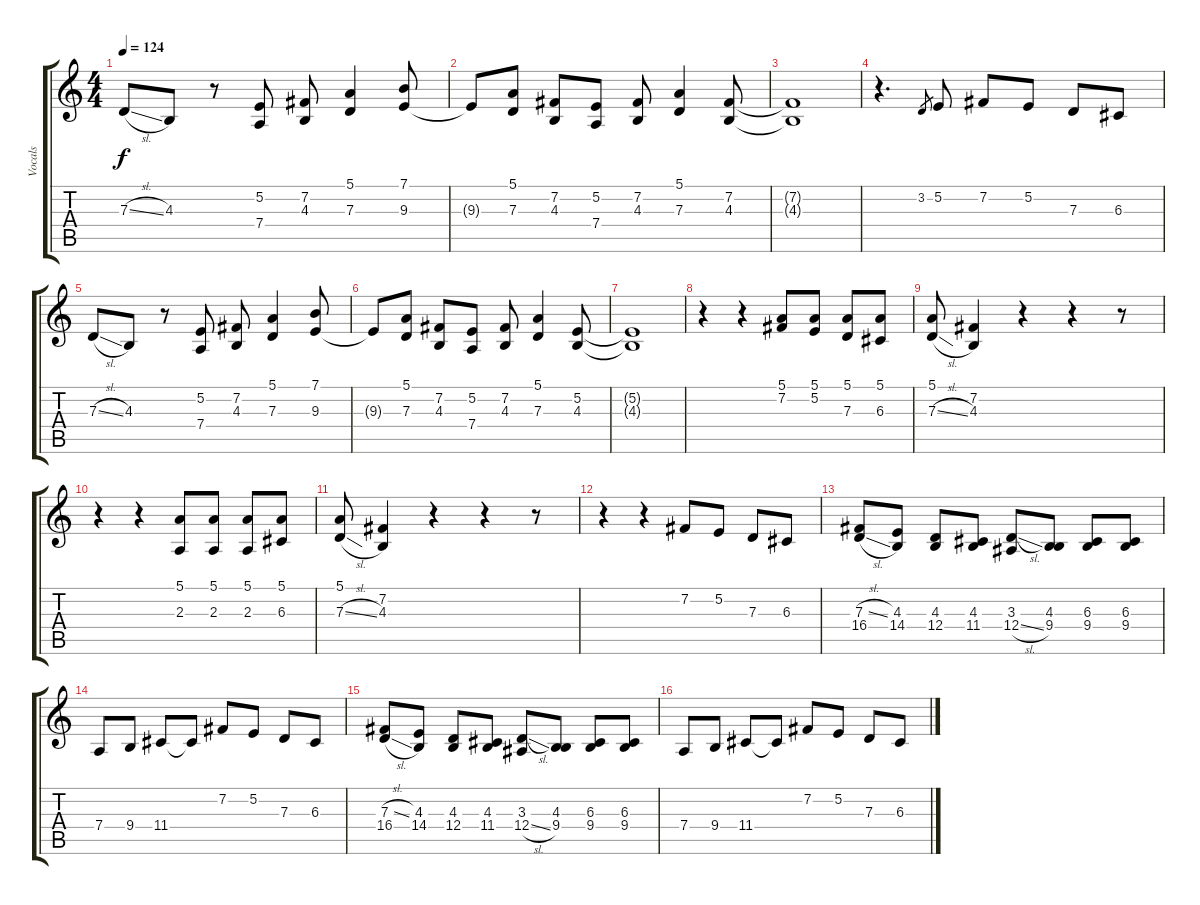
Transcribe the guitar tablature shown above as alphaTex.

\track ("Vocals" "Vocals") {instrument fiddle}
\staff {score tabs}
\tuning (E4 B3 G3 D3 A2 E2) {hide}
\ts (4 4)
\tempo 124
\clef g2
\ks c
7.3{sl}.8{dy f} 4.3.8 r.8 (5.2 7.4).8 (7.2 4.3).8 (5.1 7.3).4 (7.1 9.3).8 |
9.3{t}.8 (5.1 7.3).8 (7.2 4.3).8 (5.2 7.4).8 (7.2 4.3).8 (5.1 7.3).4 (7.2 4.3).8 |
(7.2{t} 4.3{t}).1 |
r.4{d} 3.2.8{gr} 5.2.8 7.2.8 5.2.8 7.3.8 6.3.8 |
7.3{sl}.8 4.3.8 r.8 (5.2 7.4).8 (7.2 4.3).8 (5.1 7.3).4 (7.1 9.3).8 |
9.3{t}.8 (5.1 7.3).8 (7.2 4.3).8 (5.2 7.4).8 (7.2 4.3).8 (5.1 7.3).4 (5.2 4.3).8 |
(5.2{t} 4.3{t}).1 |
r.4 r.4 (5.1 7.2).8 (5.1 5.2).8 (5.1 7.3).8 (5.1 6.3).8 |
(5.1 7.3{sl}).8 (7.2 4.3).4 r.4 r.4 r.8 |
r.4 r.4 (5.1 2.3).8 (5.1 2.3).8 (5.1 2.3).8 (5.1 6.3).8 |
(5.1 7.3{sl}).8 (7.2 4.3).4 r.4 r.4 r.8 |
r.4 r.4 7.2.8 5.2.8 7.3.8 6.3.8 |
(7.3{sl} 16.4).8 (4.3 14.4).8 (4.3 12.4).8 (4.3 11.4).8 (3.3 12.4{sl}).8 (4.3 9.4).8 (6.3 9.4).8 (6.3 9.4).8 |
7.4.8 9.4.8 11.4.8 11.4{t}.8 7.2.8 5.2.8 7.3.8 6.3.8 |
(7.3{sl} 16.4).8 (4.3 14.4).8 (4.3 12.4).8 (4.3 11.4).8 (3.3 12.4{sl}).8 (4.3 9.4).8 (6.3 9.4).8 (6.3 9.4).8 |
7.4.8 9.4.8 11.4.8 11.4{t}.8 7.2.8 5.2.8 7.3.8 6.3.8
